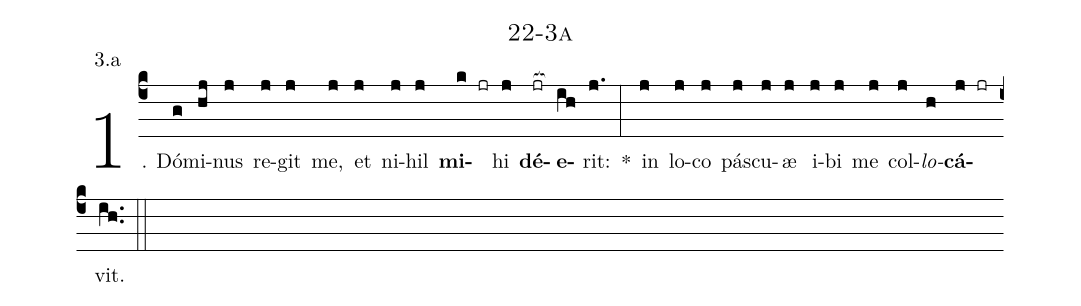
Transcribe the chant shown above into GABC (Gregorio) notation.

name: 22-3a;
annotation: 3.a;
%%
(c4)1. Dó(g)mi(hj)nus(j) re(j)git(j) me,(j) et(j) ni(j)hil(j) <b>mi</b>(k jr)hi(j) <b>dé</b>(jr[ocb:1{])<b>e</b>(ih[ocb:0}])rit:(j.) *(:) in(j) lo(j)co(j) pás(j)cu(j)æ(j) i(j)bi(j) me(j) col(j)<i>lo</i>(h)<b>cá</b>(j jr)vit.(ih..) (::)
